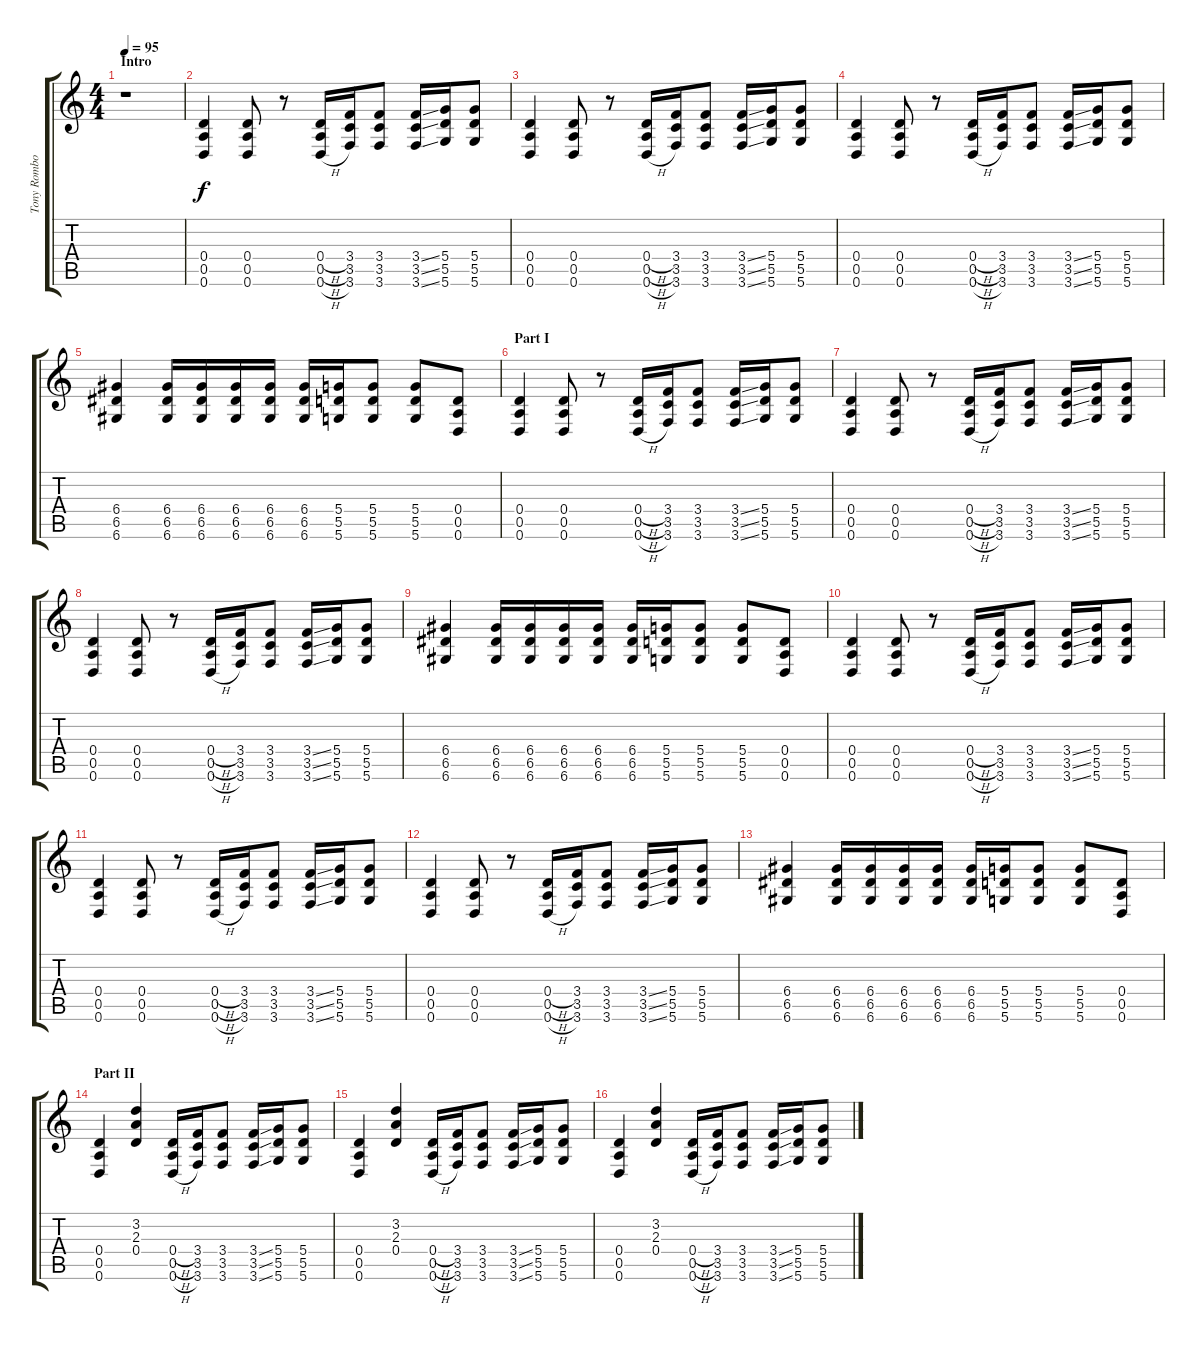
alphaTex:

\track ("Tony Rombola - Rythm Guitar" "Tony Rombo") {instrument distortionguitar}
\staff {score tabs}
\tuning (E4 B3 G3 D3 A2 D2) {hide}
\ts (4 4)
\section ("" "Intro")
\tempo 95
\clef g2
\ks c
r.1{dy f instrument distortionguitar} |
(0.4 0.5 0.6).4 (0.4 0.5 0.6).8 r.8 (0.4{h} 0.5{h} 0.6{h}).16 (3.4 3.5 3.6).16 (3.4 3.5 3.6).8 (3.4{ss} 3.5{ss} 3.6{ss}).16 (5.4 5.5 5.6).16 (5.4 5.5 5.6).8 |
(0.4 0.5 0.6).4 (0.4 0.5 0.6).8 r.8 (0.4{h} 0.5{h} 0.6{h}).16 (3.4 3.5 3.6).16 (3.4 3.5 3.6).8 (3.4{ss} 3.5{ss} 3.6{ss}).16 (5.4 5.5 5.6).16 (5.4 5.5 5.6).8 |
(0.4 0.5 0.6).4 (0.4 0.5 0.6).8 r.8 (0.4{h} 0.5{h} 0.6{h}).16 (3.4 3.5 3.6).16 (3.4 3.5 3.6).8 (3.4{ss} 3.5{ss} 3.6{ss}).16 (5.4 5.5 5.6).16 (5.4 5.5 5.6).8 |
(6.4 6.5 6.6).4 (6.4 6.5 6.6).16 (6.4 6.5 6.6).16 (6.4 6.5 6.6).16 (6.4 6.5 6.6).16 (6.4 6.5 6.6).16 (5.4 5.5 5.6).16 (5.4 5.5 5.6).8 (5.4 5.5 5.6).8 (0.4 0.5 0.6).8 |
\section ("" "Part I")
(0.4 0.5 0.6).4 (0.4 0.5 0.6).8 r.8 (0.4{h} 0.5{h} 0.6{h}).16 (3.4 3.5 3.6).16 (3.4 3.5 3.6).8 (3.4{ss} 3.5{ss} 3.6{ss}).16 (5.4 5.5 5.6).16 (5.4 5.5 5.6).8 |
(0.4 0.5 0.6).4 (0.4 0.5 0.6).8 r.8 (0.4{h} 0.5{h} 0.6{h}).16 (3.4 3.5 3.6).16 (3.4 3.5 3.6).8 (3.4{ss} 3.5{ss} 3.6{ss}).16 (5.4 5.5 5.6).16 (5.4 5.5 5.6).8 |
(0.4 0.5 0.6).4 (0.4 0.5 0.6).8 r.8 (0.4{h} 0.5{h} 0.6{h}).16 (3.4 3.5 3.6).16 (3.4 3.5 3.6).8 (3.4{ss} 3.5{ss} 3.6{ss}).16 (5.4 5.5 5.6).16 (5.4 5.5 5.6).8 |
(6.4 6.5 6.6).4 (6.4 6.5 6.6).16 (6.4 6.5 6.6).16 (6.4 6.5 6.6).16 (6.4 6.5 6.6).16 (6.4 6.5 6.6).16 (5.4 5.5 5.6).16 (5.4 5.5 5.6).8 (5.4 5.5 5.6).8 (0.4 0.5 0.6).8 |
(0.4 0.5 0.6).4 (0.4 0.5 0.6).8 r.8 (0.4{h} 0.5{h} 0.6{h}).16 (3.4 3.5 3.6).16 (3.4 3.5 3.6).8 (3.4{ss} 3.5{ss} 3.6{ss}).16 (5.4 5.5 5.6).16 (5.4 5.5 5.6).8 |
(0.4 0.5 0.6).4 (0.4 0.5 0.6).8 r.8 (0.4{h} 0.5{h} 0.6{h}).16 (3.4 3.5 3.6).16 (3.4 3.5 3.6).8 (3.4{ss} 3.5{ss} 3.6{ss}).16 (5.4 5.5 5.6).16 (5.4 5.5 5.6).8 |
(0.4 0.5 0.6).4 (0.4 0.5 0.6).8 r.8 (0.4{h} 0.5{h} 0.6{h}).16 (3.4 3.5 3.6).16 (3.4 3.5 3.6).8 (3.4{ss} 3.5{ss} 3.6{ss}).16 (5.4 5.5 5.6).16 (5.4 5.5 5.6).8 |
(6.4 6.5 6.6).4 (6.4 6.5 6.6).16 (6.4 6.5 6.6).16 (6.4 6.5 6.6).16 (6.4 6.5 6.6).16 (6.4 6.5 6.6).16 (5.4 5.5 5.6).16 (5.4 5.5 5.6).8 (5.4 5.5 5.6).8 (0.4 0.5 0.6).8 |
\section ("" "Part II")
(0.4 0.5 0.6).4 (3.2 2.3 0.4).4 (0.4{h} 0.5{h} 0.6{h}).16 (3.4 3.5 3.6).16 (3.4 3.5 3.6).8 (3.4{ss} 3.5{ss} 3.6{ss}).16 (5.4 5.5 5.6).16 (5.4 5.5 5.6).8 |
(0.4 0.5 0.6).4 (3.2 2.3 0.4).4 (0.4{h} 0.5{h} 0.6{h}).16 (3.4 3.5 3.6).16 (3.4 3.5 3.6).8 (3.4{ss} 3.5{ss} 3.6{ss}).16 (5.4 5.5 5.6).16 (5.4 5.5 5.6).8 |
(0.4 0.5 0.6).4 (3.2 2.3 0.4).4 (0.4{h} 0.5{h} 0.6{h}).16 (3.4 3.5 3.6).16 (3.4 3.5 3.6).8 (3.4{ss} 3.5{ss} 3.6{ss}).16 (5.4 5.5 5.6).16 (5.4 5.5 5.6).8
